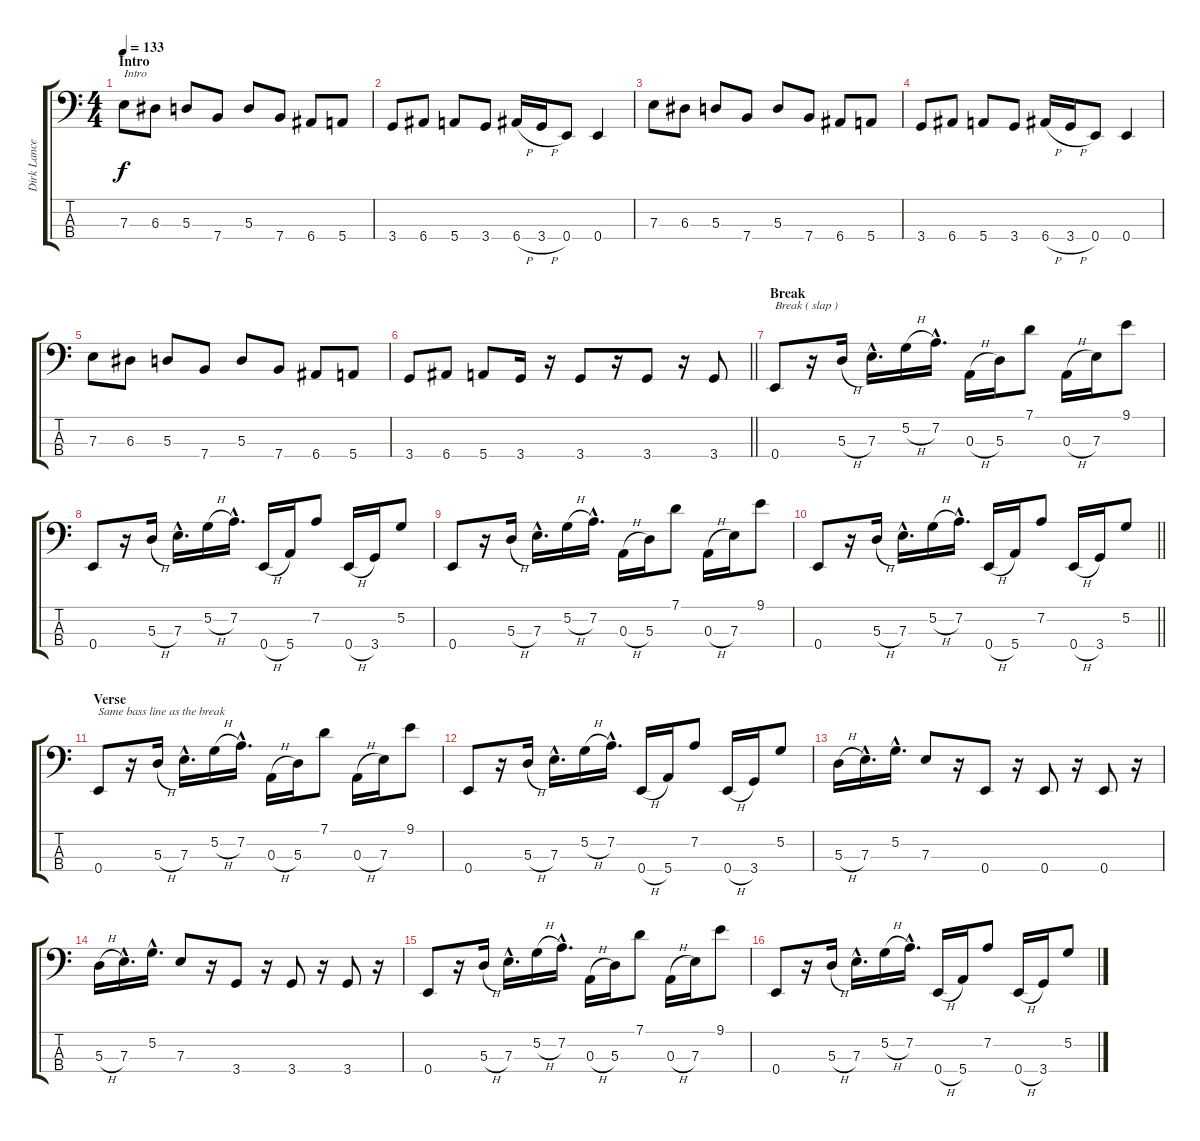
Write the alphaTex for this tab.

\track ("Dirk Lance" "Dirk Lance") {instrument electricbassfinger}
\staff {score tabs}
\tuning (G2 D2 A1 E1) {hide}
\ts (4 4)
\section ("" "Intro")
\tempo 133
\clef f4
\ks c
7.3.8{txt "Intro" dy f instrument electricbassfinger} 6.3.8 5.3.8 7.4.8 5.3.8 7.4.8 6.4.8 5.4.8 |
3.4.8 6.4.8 5.4.8 3.4.8 6.4{h}.16 3.4{h}.16 0.4.8 0.4.4 |
7.3.8 6.3.8 5.3.8 7.4.8 5.3.8 7.4.8 6.4.8 5.4.8 |
3.4.8 6.4.8 5.4.8 3.4.8 6.4{h}.16 3.4{h}.16 0.4.8 0.4.4 |
7.3.8 6.3.8 5.3.8 7.4.8 5.3.8 7.4.8 6.4.8 5.4.8 |
\barLineRight lightlight
3.4.8 6.4.8 5.4.8 3.4.16 r.16 3.4.8 r.16 3.4.8 r.16 3.4.8 |
\section ("" "Break")
0.4.8{txt "Break ( slap )" instrument slapbass1} r.16 5.3{h}.16 7.3{hac}.16{d} 5.2{h}.16 7.2{hac}.16{d} 0.3{h}.16 5.3.16 7.1.8 0.3{h}.16 7.3.16 9.1.8 |
0.4.8 r.16 5.3{h}.16 7.3{hac}.16{d} 5.2{h}.16 7.2{hac}.16{d} 0.4{h}.16 5.4.16 7.2.8 0.4{h}.16 3.4.16 5.2.8 |
0.4.8{instrument slapbass1} r.16 5.3{h}.16 7.3{hac}.16{d} 5.2{h}.16 7.2{hac}.16{d} 0.3{h}.16 5.3.16 7.1.8 0.3{h}.16 7.3.16 9.1.8 |
\barLineRight lightlight
0.4.8 r.16 5.3{h}.16 7.3{hac}.16{d} 5.2{h}.16 7.2{hac}.16{d} 0.4{h}.16 5.4.16 7.2.8 0.4{h}.16 3.4.16 5.2.8 |
\section ("" "Verse")
0.4.8{txt "Same bass line as the break" instrument slapbass1} r.16 5.3{h}.16 7.3{hac}.16{d} 5.2{h}.16 7.2{hac}.16{d} 0.3{h}.16 5.3.16 7.1.8 0.3{h}.16 7.3.16 9.1.8 |
0.4.8 r.16 5.3{h}.16 7.3{hac}.16{d} 5.2{h}.16 7.2{hac}.16{d} 0.4{h}.16 5.4.16 7.2.8 0.4{h}.16 3.4.16 5.2.8 |
5.3{h}.16 7.3{hac}.16{d} 5.2{hac}.16{d} 7.3.8 r.16 0.4.8 r.16 0.4.8 r.16 0.4.8 r.16 |
5.3{h}.16 7.3{hac}.16{d} 5.2{hac}.16{d} 7.3.8 r.16 3.4.8 r.16 3.4.8 r.16 3.4.8 r.16 |
0.4.8{instrument slapbass1} r.16 5.3{h}.16 7.3{hac}.16{d} 5.2{h}.16 7.2{hac}.16{d} 0.3{h}.16 5.3.16 7.1.8 0.3{h}.16 7.3.16 9.1.8 |
0.4.8 r.16 5.3{h}.16 7.3{hac}.16{d} 5.2{h}.16 7.2{hac}.16{d} 0.4{h}.16 5.4.16 7.2.8 0.4{h}.16 3.4.16 5.2.8
